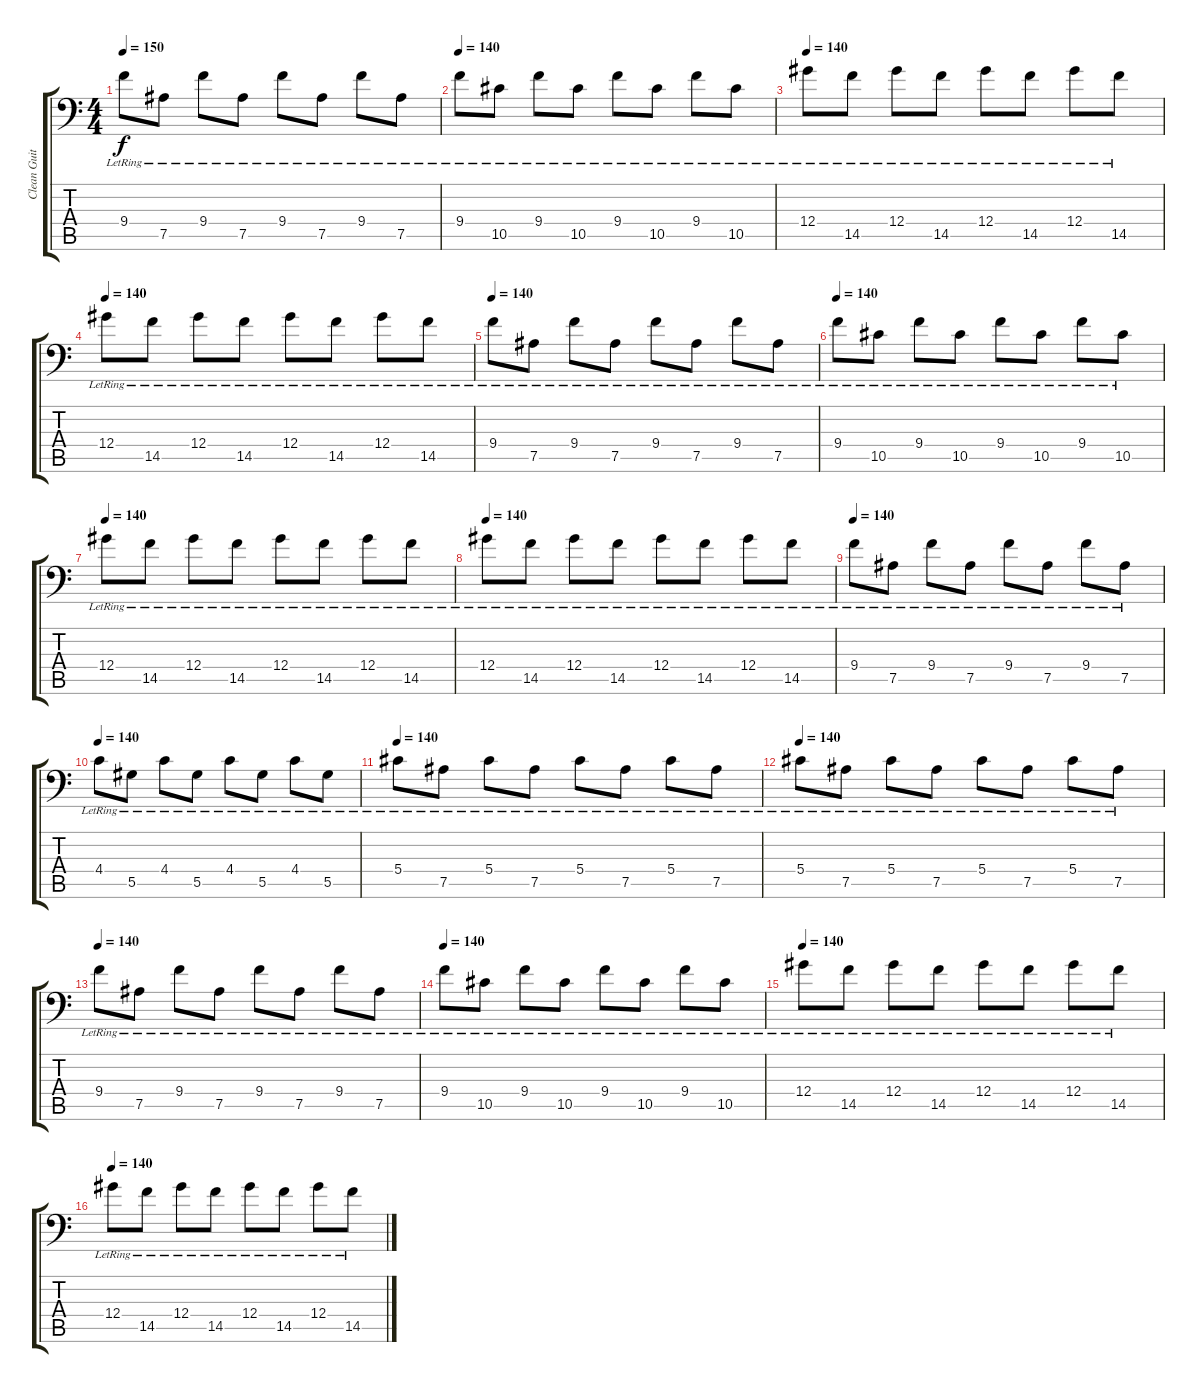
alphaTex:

\track ("Clean Guitar I" "Clean Guit") {instrument acousticguitarsteel}
\staff {score tabs}
\tuning (Bb3 F3 Db3 Ab2 Eb2 Bb1) {hide}
\ts (4 4)
\tempo 150
\tempo 140
\tempo 150
\clef f4
\ks c
9.4{lr}.8{dy f instrument acousticguitarsteel} 7.5{lr}.8 9.4{lr}.8 7.5{lr}.8 9.4{lr}.8 7.5{lr}.8 9.4{lr}.8 7.5{lr}.8 |
\tempo 140
9.4{lr}.8 10.5{lr}.8 9.4{lr}.8 10.5{lr}.8 9.4{lr}.8 10.5{lr}.8 9.4{lr}.8 10.5{lr}.8 |
\tempo 140
12.4{lr}.8 14.5{lr}.8 12.4{lr}.8 14.5{lr}.8 12.4{lr}.8 14.5{lr}.8 12.4{lr}.8 14.5{lr}.8 |
\tempo 140
12.4{lr}.8 14.5{lr}.8 12.4{lr}.8 14.5{lr}.8 12.4{lr}.8 14.5{lr}.8 12.4{lr}.8 14.5{lr}.8 |
\tempo 140
9.4{lr}.8 7.5{lr}.8 9.4{lr}.8 7.5{lr}.8 9.4{lr}.8 7.5{lr}.8 9.4{lr}.8 7.5{lr}.8 |
\tempo 140
9.4{lr}.8 10.5{lr}.8 9.4{lr}.8 10.5{lr}.8 9.4{lr}.8 10.5{lr}.8 9.4{lr}.8 10.5{lr}.8 |
\tempo 140
12.4{lr}.8 14.5{lr}.8 12.4{lr}.8 14.5{lr}.8 12.4{lr}.8 14.5{lr}.8 12.4{lr}.8 14.5{lr}.8 |
\tempo 140
12.4{lr}.8 14.5{lr}.8 12.4{lr}.8 14.5{lr}.8 12.4{lr}.8 14.5{lr}.8 12.4{lr}.8 14.5{lr}.8 |
\tempo 140
9.4{lr}.8 7.5{lr}.8 9.4{lr}.8 7.5{lr}.8 9.4{lr}.8 7.5{lr}.8 9.4{lr}.8 7.5{lr}.8 |
\tempo 140
4.4{lr}.8 5.5{lr}.8 4.4{lr}.8 5.5{lr}.8 4.4{lr}.8 5.5{lr}.8 4.4{lr}.8 5.5{lr}.8 |
\tempo 140
5.4{lr}.8 7.5{lr}.8 5.4{lr}.8 7.5{lr}.8 5.4{lr}.8 7.5{lr}.8 5.4{lr}.8 7.5{lr}.8 |
\tempo 140
5.4{lr}.8 7.5{lr}.8 5.4{lr}.8 7.5{lr}.8 5.4{lr}.8 7.5{lr}.8 5.4{lr}.8 7.5{lr}.8 |
\tempo 140
9.4{lr}.8 7.5{lr}.8 9.4{lr}.8 7.5{lr}.8 9.4{lr}.8 7.5{lr}.8 9.4{lr}.8 7.5{lr}.8 |
\tempo 140
9.4{lr}.8 10.5{lr}.8 9.4{lr}.8 10.5{lr}.8 9.4{lr}.8 10.5{lr}.8 9.4{lr}.8 10.5{lr}.8 |
\tempo 140
12.4{lr}.8 14.5{lr}.8 12.4{lr}.8 14.5{lr}.8 12.4{lr}.8 14.5{lr}.8 12.4{lr}.8 14.5{lr}.8 |
\tempo 140
12.4{lr}.8 14.5{lr}.8 12.4{lr}.8 14.5{lr}.8 12.4{lr}.8 14.5{lr}.8 12.4{lr}.8 14.5{lr}.8
